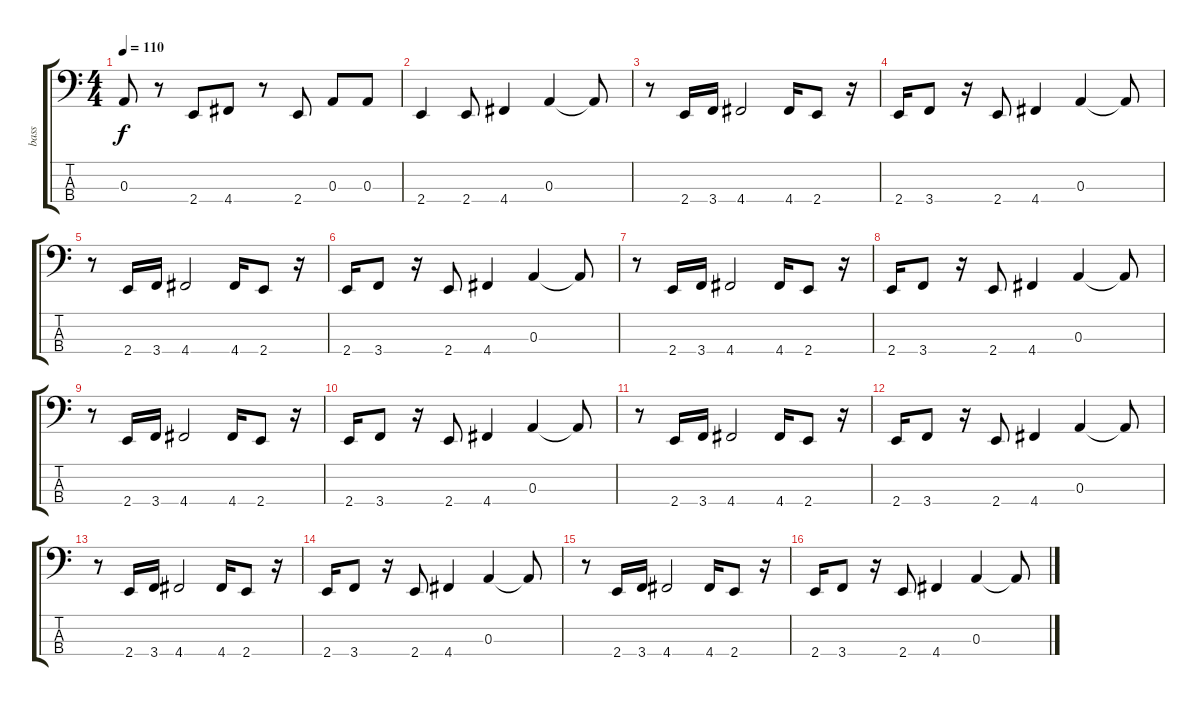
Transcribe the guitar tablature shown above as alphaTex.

\track ("bass" "bass") {instrument electricbasspick}
\staff {score tabs}
\tuning (G2 D2 A1 D1) {hide}
\ts (4 4)
\tempo 110
\clef f4
\ks c
0.3.8{dy f} r.8 2.4.8 4.4.8 r.8 2.4.8 0.3.8 0.3.8 |
2.4.4 2.4.8 4.4.4 0.3.4 0.3{t}.8 |
r.8 2.4.16 3.4.16 4.4.2 4.4.16 2.4.8 r.16 |
2.4.16 3.4.8 r.16 2.4.8 4.4.4 0.3.4 0.3{t}.8 |
r.8 2.4.16 3.4.16 4.4.2 4.4.16 2.4.8 r.16 |
2.4.16 3.4.8 r.16 2.4.8 4.4.4 0.3.4 0.3{t}.8 |
r.8 2.4.16 3.4.16 4.4.2 4.4.16 2.4.8 r.16 |
2.4.16 3.4.8 r.16 2.4.8 4.4.4 0.3.4 0.3{t}.8 |
r.8 2.4.16 3.4.16 4.4.2 4.4.16 2.4.8 r.16 |
2.4.16 3.4.8 r.16 2.4.8 4.4.4 0.3.4 0.3{t}.8 |
r.8 2.4.16 3.4.16 4.4.2 4.4.16 2.4.8 r.16 |
2.4.16 3.4.8 r.16 2.4.8 4.4.4 0.3.4 0.3{t}.8 |
r.8 2.4.16 3.4.16 4.4.2 4.4.16 2.4.8 r.16 |
2.4.16 3.4.8 r.16 2.4.8 4.4.4 0.3.4 0.3{t}.8 |
r.8 2.4.16 3.4.16 4.4.2 4.4.16 2.4.8 r.16 |
2.4.16 3.4.8 r.16 2.4.8 4.4.4 0.3.4 0.3{t}.8
